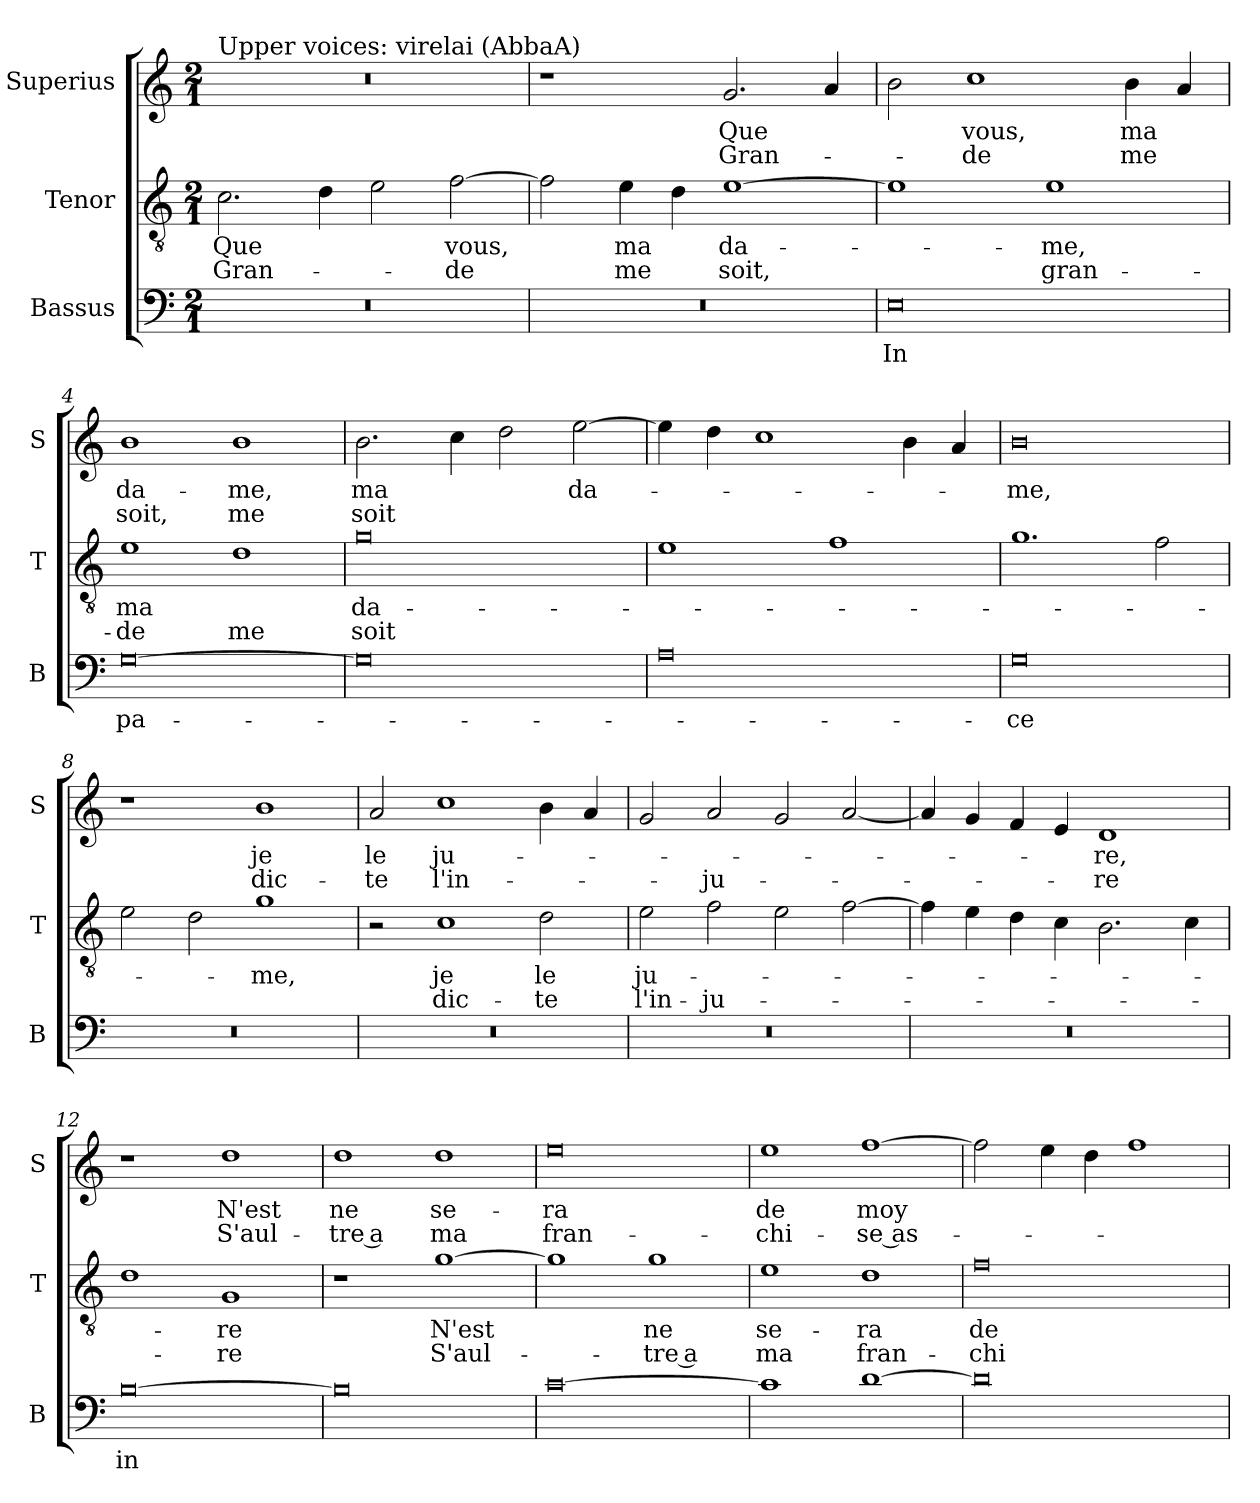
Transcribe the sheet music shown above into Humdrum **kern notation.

**kern	**text	**kern	**text	**text	**kern	**text	**text
*part3	*part3	*part2	*part2	*part2	*part1	*part1	*part1
*staff3	*staff3	*staff2	*staff2	*staff2	*staff1	*staff1	*staff1
*I"Bassus	*	*I"Tenor	*	*	*I"Superius	*	*
*I'B	*	*I'T	*	*	*I'S	*	*
*clefF4	*	*clefGv2	*	*	*clefG2	*	*
*k[]	*	*k[]	*	*	*k[]	*	*
*M2/1	*	*M2/1	*	*	*M2/1	*	*
=1	=1	=1	=1	=1	=1	=1	=1
!	!	!	!	!	!LO:TX:a:t=Upper voices&colon; virelai (AbbaA)	!	!
0r	.	2.c\	Que	Gran-	0r	.	.
.	.	4d\	.	.	.	.	.
.	.	2e\	.	.	.	.	.
.	.	[2f\	vous,	-de	.	.	.
=2	=2	=2	=2	=2	=2	=2	=2
0r	.	2f\]	.	.	1r	.	.
.	.	4e\	ma	me	.	.	.
.	.	4d\	.	.	.	.	.
.	.	[1e	da-	soit,	2.g/	Que	Gran-
.	.	.	.	.	4a/	.	.
=3	=3	=3	=3	=3	=3	=3	=3
0E	In	1e]	.	.	2b\	.	.
.	.	.	.	.	1cc	vous,	-de
.	.	1e	-me,	gran-	.	.	.
.	.	.	.	.	4b\	ma	me
.	.	.	.	.	4a/	.	.
=4	=4	=4	=4	=4	=4	=4	=4
[0G	pa-	1e	ma	-de	1b	-da-	soit,
.	.	1d	.	me	1b	me,	me
=5	=5	=5	=5	=5	=5	=5	=5
0G]	.	0g	da-	soit	2.b\	ma	soit
.	.	.	.	.	4cc\	.	.
.	.	.	.	.	2dd\	.	.
.	.	.	.	.	[2ee\	da-	.
=6	=6	=6	=6	=6	=6	=6	=6
0A	.	1e	.	.	4ee\]	.	.
.	.	.	.	.	4dd\	.	.
.	.	.	.	.	1cc	.	.
.	.	1f	.	.	.	.	.
.	.	.	.	.	4b\	.	.
.	.	.	.	.	4a/	.	.
=7	=7	=7	=7	=7	=7	=7	=7
0G	-ce	1.g	.	.	0b	-me,	.
.	.	2f\	.	.	.	.	.
=8	=8	=8	=8	=8	=8	=8	=8
0r	.	2e\	.	.	1r	.	.
.	.	2d\	.	.	.	.	.
.	.	1g	-me,	.	1b	je	dic-
=9	=9	=9	=9	=9	=9	=9	=9
0r	.	2r	.	.	2a/	le	-te
.	.	1c	je	dic-	1cc	ju-	l'in-
.	.	2d\	le	-te	4b\	.	.
.	.	.	.	.	4a/	.	.
=10	=10	=10	=10	=10	=10	=10	=10
0r	.	2e\	ju-	l'in-	2g/	.	.
.	.	2f\	.	-ju-	2a/	.	-ju-
.	.	2e\	.	.	2g/	.	.
.	.	[2f\	.	.	[2a/	.	.
=11	=11	=11	=11	=11	=11	=11	=11
0r	.	4f\]	.	.	4a/]	.	.
.	.	4e\	.	.	4g/	.	.
.	.	4d\	.	.	4f/	.	.
.	.	4c\	.	.	4e/	.	.
.	.	2.B\	.	.	1d	-re,	-re
.	.	4c\	.	.	.	.	.
=12	=12	=12	=12	=12	=12	=12	=12
[0B	in	1d	.	.	1r	.	.
.	.	1G	-re	-re	1dd	N'est	S'aul-
=13	=13	=13	=13	=13	=13	=13	=13
0B]	.	1r	.	.	1dd	ne	-tre a
.	.	[1g	N'est	S'aul-	1dd	se-	ma
=14	=14	=14	=14	=14	=14	=14	=14
[0c	.	1g]	.	.	0ee	-ra	fran-
.	.	1g	ne	-tre a	.	.	.
=15	=15	=15	=15	=15	=15	=15	=15
1c]	.	1e	se-	ma	1ee	de	-chi-
[1d	.	1d	-ra	fran-	[1ff	moy	-se as-
=16	=16	=16	=16	=16	=16	=16	=16
0d]	.	0f	de	-chi-	2ff\]	.	.
.	.	.	.	.	4ee\	.	.
.	.	.	.	.	4dd\	.	.
.	.	.	.	.	1ff	.	.
=	=	=	=	=	=	=	=
*-	*-	*-	*-	*-	*-	*-	*-
